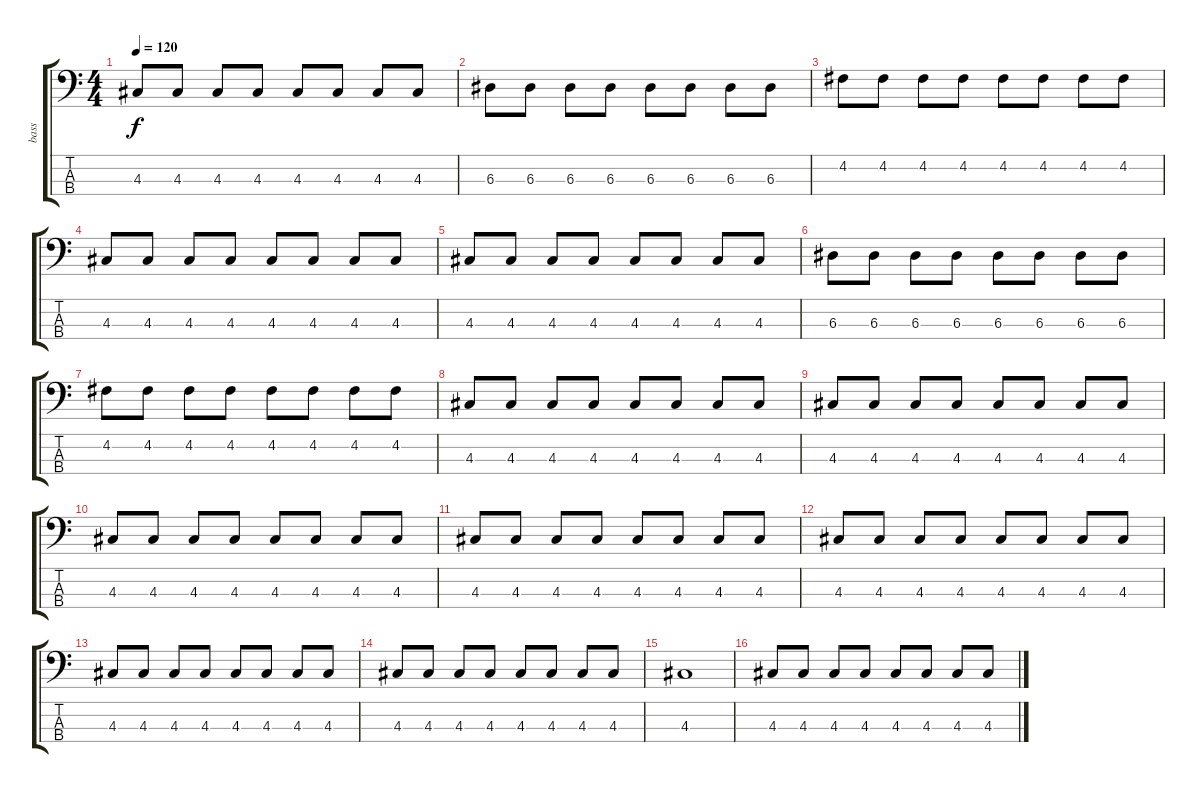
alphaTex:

\track ("bass" "bass") {instrument electricbasspick}
\staff {score tabs}
\tuning (G2 D2 A1 E1) {hide}
\ts (4 4)
\tempo 120
\clef f4
\ks c
4.3.8{dy f} 4.3.8 4.3.8 4.3.8 4.3.8 4.3.8 4.3.8 4.3.8 |
6.3.8 6.3.8 6.3.8 6.3.8 6.3.8 6.3.8 6.3.8 6.3.8 |
4.2.8 4.2.8 4.2.8 4.2.8 4.2.8 4.2.8 4.2.8 4.2.8 |
4.3.8 4.3.8 4.3.8 4.3.8 4.3.8 4.3.8 4.3.8 4.3.8 |
4.3.8 4.3.8 4.3.8 4.3.8 4.3.8 4.3.8 4.3.8 4.3.8 |
6.3.8 6.3.8 6.3.8 6.3.8 6.3.8 6.3.8 6.3.8 6.3.8 |
4.2.8 4.2.8 4.2.8 4.2.8 4.2.8 4.2.8 4.2.8 4.2.8 |
4.3.8 4.3.8 4.3.8 4.3.8 4.3.8 4.3.8 4.3.8 4.3.8 |
4.3.8 4.3.8 4.3.8 4.3.8 4.3.8 4.3.8 4.3.8 4.3.8 |
4.3.8 4.3.8 4.3.8 4.3.8 4.3.8 4.3.8 4.3.8 4.3.8 |
4.3.8 4.3.8 4.3.8 4.3.8 4.3.8 4.3.8 4.3.8 4.3.8 |
4.3.8 4.3.8 4.3.8 4.3.8 4.3.8 4.3.8 4.3.8 4.3.8 |
4.3.8 4.3.8 4.3.8 4.3.8 4.3.8 4.3.8 4.3.8 4.3.8 |
4.3.8 4.3.8 4.3.8 4.3.8 4.3.8 4.3.8 4.3.8 4.3.8 |
4.3.1 |
4.3.8 4.3.8 4.3.8 4.3.8 4.3.8 4.3.8 4.3.8 4.3.8
